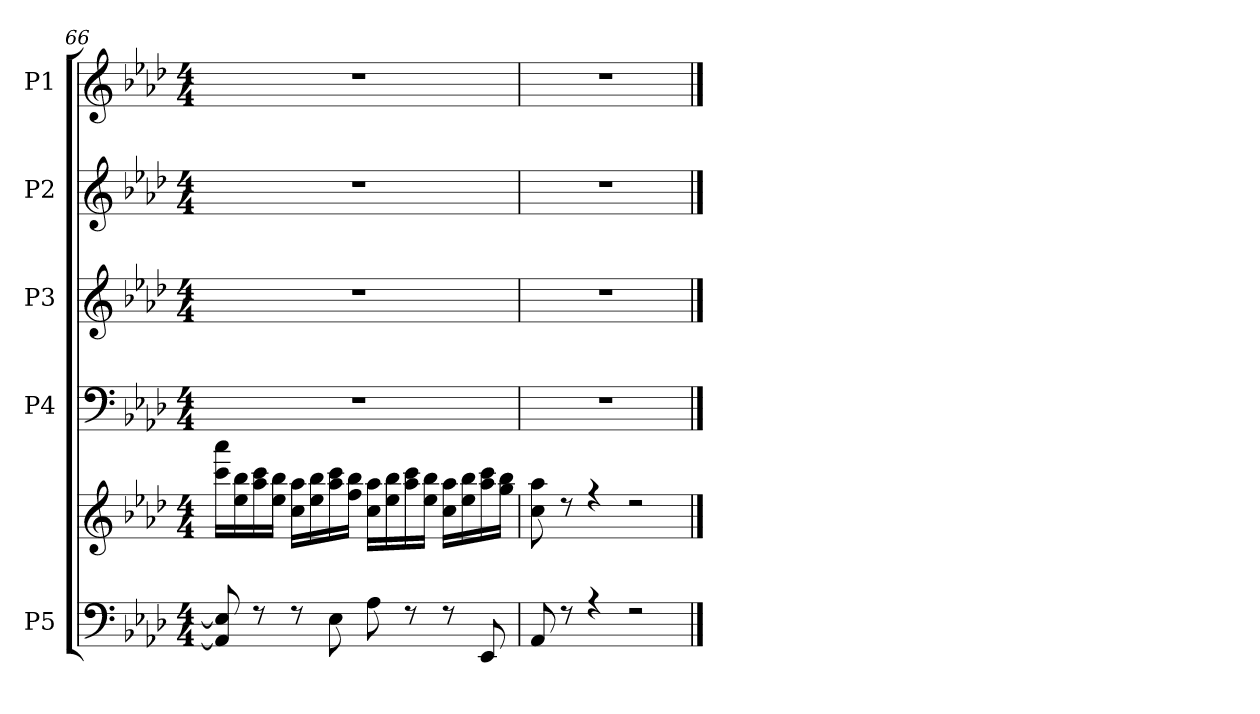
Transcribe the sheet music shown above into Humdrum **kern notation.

**kern	**kern	**kern	**kern	**kern	**kern
*part5	*part5	*part4	*part3	*part2	*part1
*staff6	*staff5	*staff4	*staff3	*staff2	*staff1
*I"P5	*	*I"P4	*I"P3	*I"P2	*I"P1
*clefF4	*clefG2	*clefF4	*clefG2	*clefG2	*clefG2
*	*	*	*ITrd7c12	*	*
*k[b-e-a-d-]	*k[b-e-a-d-]	*k[b-e-a-d-]	*k[b-e-a-d-]	*k[b-e-a-d-]	*k[b-e-a-d-]
*A-:	*A-:	*A-:	*A-:	*A-:	*A-:
*M4/4	*M4/4	*M4/4	*M4/4	*M4/4	*M4/4
=66	=66	=66	=66	=66	=66
*^	*^	*	*	*	*
8AA-/] 8E-/]	1ryy	16ccc\ 16aaa-\LL	1ryy	1r	1r	1r	1r
.	.	16ee-\ 16bb-\	.	.	.	.	.
8r	.	16aa-\ 16ccc\	.	.	.	.	.
.	.	16ee-\ 16bb-\JJ	.	.	.	.	.
8r	.	16cc\ 16aa-\LL	.	.	.	.	.
.	.	16ee-\ 16bb-\	.	.	.	.	.
8E-\	.	16aa-\ 16ccc\	.	.	.	.	.
.	.	16ff\ 16bb-\JJ	.	.	.	.	.
8A-\	.	16cc\ 16aa-\LL	.	.	.	.	.
.	.	16ee-\ 16bb-\	.	.	.	.	.
8r	.	16aa-\ 16ccc\	.	.	.	.	.
.	.	16ee-\ 16bb-\JJ	.	.	.	.	.
8r	.	16cc\ 16aa-\LL	.	.	.	.	.
.	.	16ee-\ 16bb-\	.	.	.	.	.
8EE-/	.	16aa-\ 16ccc\	.	.	.	.	.
.	.	16gg\ 16bb-\JJ	.	.	.	.	.
=67	=67	=67	=67	=67	=67	=67	=67
8AA-/	1ryy	8cc\ 8aa-\	1ryy	1r	1r	1r	1r
8r	.	8r	.	.	.	.	.
4r	.	4r	.	.	.	.	.
2r	.	2r	.	.	.	.	.
*v	*v	*	*	*	*	*	*
*	*v	*v	*	*	*	*
==	==	==	==	==	==
*-	*-	*-	*-	*-	*-
